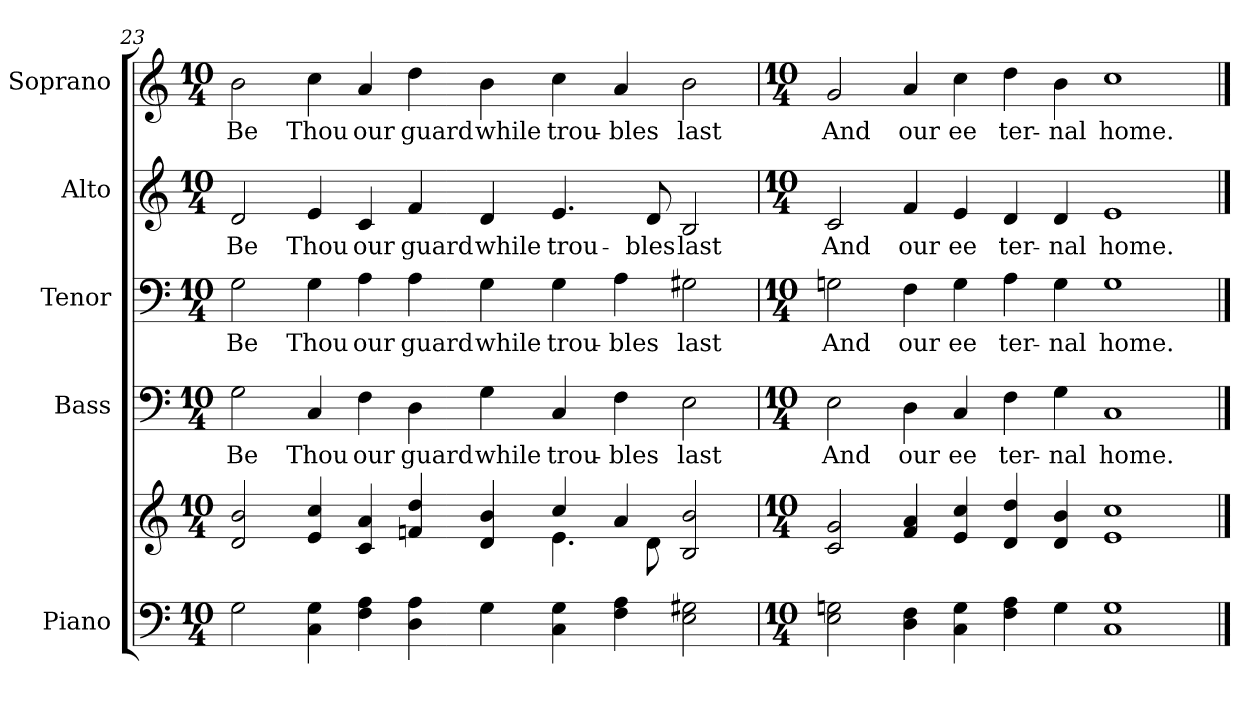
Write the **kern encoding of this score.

**kern	**kern	**kern	**text	**kern	**text	**kern	**text	**kern	**text
*part5	*part5	*part4	*part4	*part3	*part3	*part2	*part2	*part1	*part1
*staff6	*staff5	*staff4	*staff4	*staff3	*staff3	*staff2	*staff2	*staff1	*staff1
*I"Piano	*	*I"Bass	*	*I"Tenor	*	*I"Alto	*	*I"Soprano	*
*I'Pno.	*	*I'B.	*	*I'T.	*	*I'A.	*	*I'S.	*
!!LO:PB:g=z
*clefF4	*clefG2	*clefF4	*	*clefF4	*	*clefG2	*	*clefG2	*
*k[]	*k[]	*k[]	*	*k[]	*	*k[]	*	*k[]	*
*C:	*C:	*C:	*	*C:	*	*C:	*	*C:	*
*M10/4	*M10/4	*M10/4	*	*M10/4	*	*M10/4	*	*M10/4	*
=23	=23	=23	=23	=23	=23	=23	=23	=23	=23
*	*^	*	*	*	*	*	*	*	*
!	!	!	!	!LO:LY:b:color=#000000	!	!	!	!	!	!
!	!	!	!	!	!	!LO:LY:b:color=#000000	!	!	!	!
!	!	!	!	!	!	!	!	!LO:LY:b:color=#000000	!	!
!	!	!	!	!	!	!	!	!	!	!LO:LY:b:color=#000000
2Gi\	2di/ 2bi	1ryy	2Gi\	Be	2Gi\	Be	2di/	Be	2bi\	Be
!	!	!	!	!LO:LY:b:color=#000000	!	!	!	!	!	!
!	!	!	!	!	!	!LO:LY:b:color=#000000	!	!	!	!
!	!	!	!	!	!	!	!	!LO:LY:b:color=#000000	!	!
!	!	!	!	!	!	!	!	!	!	!LO:LY:b:color=#000000
4Ci\ 4Gi	4ei/ 4cci	.	4Ci/	Thou	4Gi\	Thou	4ei/	Thou	4cci\	Thou
!	!	!	!	!LO:LY:b:color=#000000	!	!	!	!	!	!
!	!	!	!	!	!	!LO:LY:b:color=#000000	!	!	!	!
!	!	!	!	!	!	!	!	!LO:LY:b:color=#000000	!	!
!	!	!	!	!	!	!	!	!	!	!LO:LY:b:color=#000000
4Fi\ 4Ai	4ci/ 4ai	.	4Fi\	our	4Ai\	our	4ci/	our	4ai/	our
!	!	!	!	!LO:LY:b:color=#000000	!	!	!	!	!	!
!	!	!	!	!	!	!LO:LY:b:color=#000000	!	!	!	!
!	!	!	!	!	!	!	!	!LO:LY:b:color=#000000	!	!
!	!	!	!	!	!	!	!	!	!	!LO:LY:b:color=#000000
4Di\ 4Ai	4fni/ 4ddi	2ryy	4Di\	guard	4Ai\	guard	4fi/	guard	4ddi\	guard
!	!	!	!	!LO:LY:b:color=#000000	!	!	!	!	!	!
!	!	!	!	!	!	!LO:LY:b:color=#000000	!	!	!	!
!	!	!	!	!	!	!	!	!LO:LY:b:color=#000000	!	!
!	!	!	!	!	!	!	!	!	!	!LO:LY:b:color=#000000
4Gi\	4di/ 4bi	.	4Gi\	while	4Gi\	while	4di/	while	4bi\	while
!	!	!	!	!LO:LY:b:color=#000000	!	!	!	!	!	!
!	!	!	!	!	!	!LO:LY:b:color=#000000	!	!	!	!
!	!	!	!	!	!	!	!	!LO:LY:b:color=#000000	!	!
!	!	!	!	!	!	!	!	!	!	!LO:LY:b:color=#000000
4Ci\ 4Gi	4cci/	4.ei\	4Ci/	trou-	4Gi\	trou-	4.ei/	trou-	4cci\	trou-
!	!	!	!	!LO:LY:b:color=#000000	!	!	!	!	!	!
!	!	!	!	!	!	!LO:LY:b:color=#000000	!	!	!	!
!	!	!	!	!	!	!	!	!	!	!LO:LY:b:color=#000000
4Fi\ 4Ai	4ai/	.	4Fi\	-bles	4Ai\	-bles	.	.	4ai/	-bles
!	!	!	!	!	!	!	!	!LO:LY:b:color=#000000	!	!
.	.	8di\	.	.	.	.	8di/	-bles	.	.
!	!	!	!	!LO:LY:b:color=#000000	!	!	!	!	!	!
!	!	!	!	!	!	!LO:LY:b:color=#000000	!	!	!	!
!	!	!	!	!	!	!	!	!LO:LY:b:color=#000000	!	!
!	!	!	!	!	!	!	!	!	!	!LO:LY:b:color=#000000
2Ei\ 2G#Xi	2Bi/ 2bi	2ryy	2Ei\	last	2G#Xi\	last	2Bi/	last	2bi\	last
*	*v	*v	*	*	*	*	*	*	*	*
!!LO:PB:g=z
=24	=24	=24	=24	=24	=24	=24	=24	=24	=24
*M10/4	*M10/4	*M10/4	*	*M10/4	*	*M10/4	*	*M10/4	*
*	*^	*	*	*	*	*	*	*	*
!	!	!	!	!LO:LY:b:color=#000000	!	!	!	!	!	!
*	*v	*v	*	*	*	*	*	*	*	*
*	*^	*	*	*	*	*	*	*	*
!	!	!	!	!	!	!LO:LY:b:color=#000000	!	!	!	!
*	*v	*v	*	*	*	*	*	*	*	*
*	*^	*	*	*	*	*	*	*	*
!	!	!	!	!	!	!	!	!LO:LY:b:color=#000000	!	!
*	*v	*v	*	*	*	*	*	*	*	*
*	*^	*	*	*	*	*	*	*	*
!	!	!	!	!	!	!	!	!	!	!LO:LY:b:color=#000000
*	*v	*v	*	*	*	*	*	*	*	*
2Ei\ 2Gni	2ci/ 2gi	2Ei\	And	2Gni\	And	2ci/	And	2gi/	And
!	!	!	!LO:LY:b:color=#000000	!	!	!	!	!	!
!	!	!	!	!	!LO:LY:b:color=#000000	!	!	!	!
!	!	!	!	!	!	!	!LO:LY:b:color=#000000	!	!
!	!	!	!	!	!	!	!	!	!LO:LY:b:color=#000000
4Di\ 4Fi	4fi/ 4ai	4Di\	our	4Fi\	our	4fi/	our	4ai/	our
!	!	!	!LO:LY:b:color=#000000	!	!	!	!	!	!
!	!	!	!	!	!LO:LY:b:color=#000000	!	!	!	!
!	!	!	!	!	!	!	!LO:LY:b:color=#000000	!	!
!	!	!	!	!	!	!	!	!	!LO:LY:b:color=#000000
4Ci\ 4Gi	4ei/ 4cci	4Ci/	ee	4Gi\	ee	4ei/	ee	4cci\	ee
!	!	!	!LO:LY:b:color=#000000	!	!	!	!	!	!
!	!	!	!	!	!LO:LY:b:color=#000000	!	!	!	!
!	!	!	!	!	!	!	!LO:LY:b:color=#000000	!	!
!	!	!	!	!	!	!	!	!	!LO:LY:b:color=#000000
4Fi\ 4Ai	4di/ 4ddi	4Fi\	ter-	4Ai\	ter-	4di/	ter-	4ddi\	ter-
!	!	!	!LO:LY:b:color=#000000	!	!	!	!	!	!
!	!	!	!	!	!LO:LY:b:color=#000000	!	!	!	!
!	!	!	!	!	!	!	!LO:LY:b:color=#000000	!	!
!	!	!	!	!	!	!	!	!	!LO:LY:b:color=#000000
4Gi\	4di/ 4bi	4Gi\	-nal	4Gi\	-nal	4di/	-nal	4bi\	-nal
!	!	!	!LO:LY:b:color=#000000	!	!	!	!	!	!
!	!	!	!	!	!LO:LY:b:color=#000000	!	!	!	!
!	!	!	!	!	!	!	!LO:LY:b:color=#000000	!	!
!	!	!	!	!	!	!	!	!	!LO:LY:b:color=#000000
1Ci 1Gi	1ei 1cci	1Ci	home.	1Gi	home.	1ei	home.	1cci	home.
==	==	==	==	==	==	==	==	==	==
*-	*-	*-	*-	*-	*-	*-	*-	*-	*-
